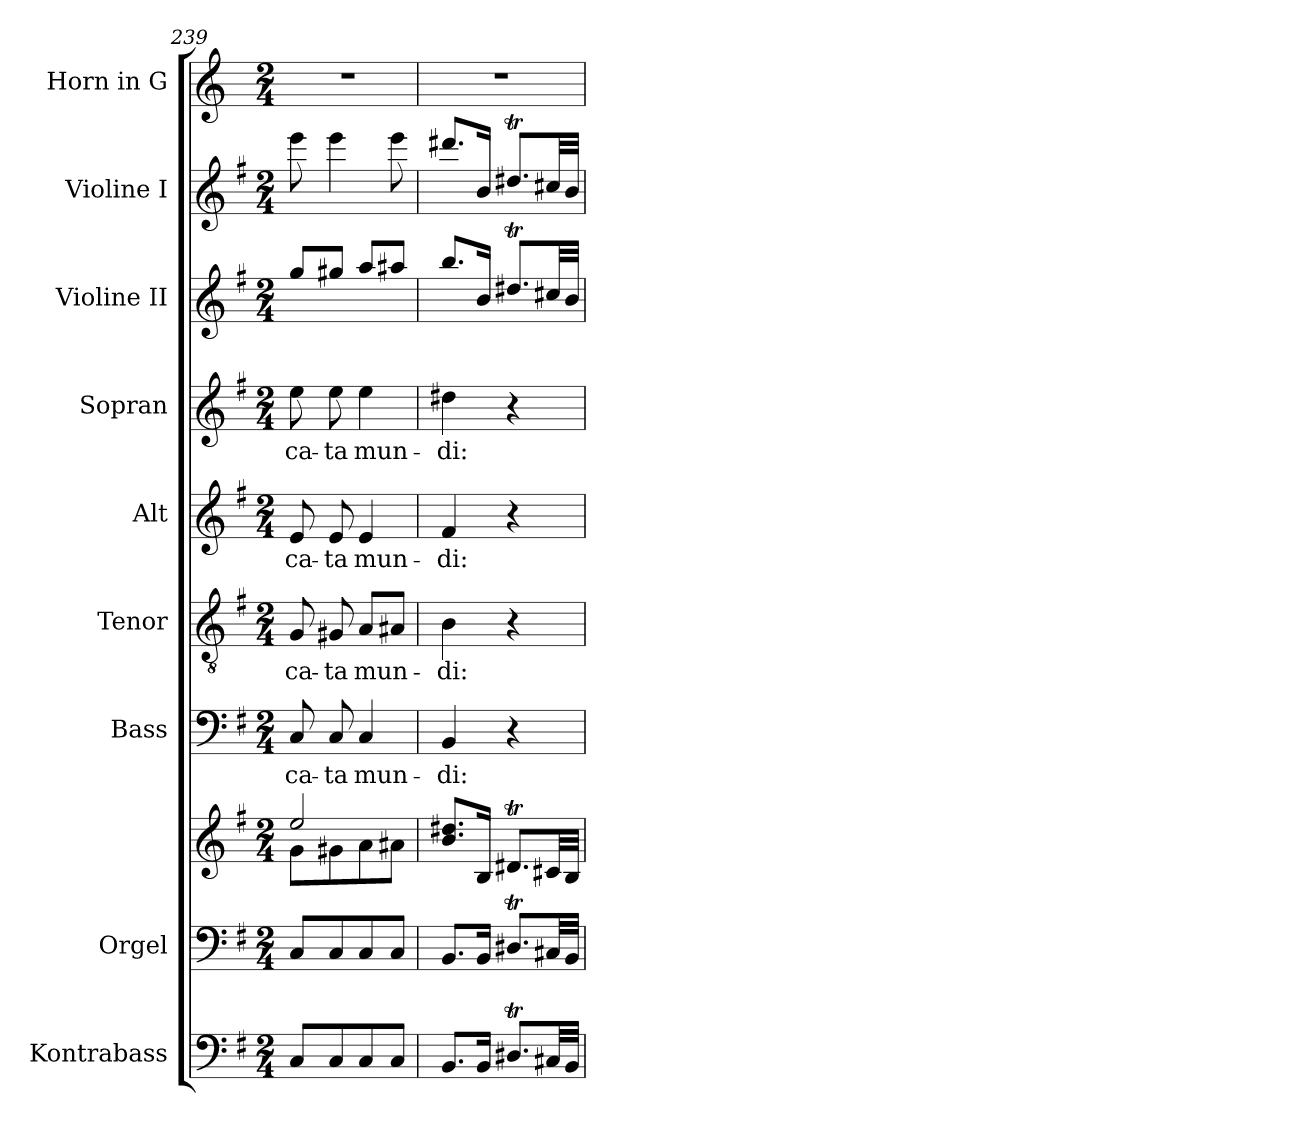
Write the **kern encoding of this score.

**kern	**kern	**kern	**kern	**text	**kern	**text	**kern	**text	**kern	**text	**kern	**kern	**kern
*part9	*part8	*part8	*part7	*part7	*part6	*part6	*part5	*part5	*part4	*part4	*part3	*part2	*part1
*staff10	*staff9	*staff8	*staff7	*staff7	*staff6	*staff6	*staff5	*staff5	*staff4	*staff4	*staff3	*staff2	*staff1
*I"Kontrabass	*I"Orgel	*	*I"Bass	*	*I"Tenor	*	*I"Alt	*	*I"Sopran	*	*I"Violine II	*I"Violine I	*I"Horn in G
*I'Kb.	*I'Org.	*	*I'B	*	*I'T	*	*I'A	*	*I'S	*	*I'Vl. II	*I'Vl. I	*I'Hrn.
*clefF4	*clefF4	*clefG2	*clefF4	*	*clefGv2	*	*clefG2	*	*clefG2	*	*clefG2	*clefG2	*clefG2
*ITrd7c12	*	*	*	*	*	*	*	*	*	*	*ITrd7c12	*ITrd7c12	*ITrd3c5
*k[f#]	*k[f#]	*k[f#]	*k[f#]	*	*k[f#]	*	*k[f#]	*	*k[f#]	*	*k[f#]	*k[f#]	*k[f#]
*G:	*G:	*G:	*G:	*	*G:	*	*G:	*	*G:	*	*G:	*G:	*G:
*M2/4	*M2/4	*M2/4	*M2/4	*	*M2/4	*	*M2/4	*	*M2/4	*	*M2/4	*M2/4	*M2/4
=239	=239	=239	=239	=239	=239	=239	=239	=239	=239	=239	=239	=239	=239
*	*	*^	*	*	*	*	*	*	*	*	*	*	*
!	!	!	!	!	!LO:LY:b	!	!LO:LY:b	!	!LO:LY:b	!	!LO:LY:b	!	!	!
8CC/L	8C/L	2ee/	8g\L	8C/	-ca-	8G/	-ca-	8e/	-ca-	8ee\	-ca-	8g/L	8ee\	2r
!	!	!	!	!	!LO:LY:b	!	!LO:LY:b	!	!LO:LY:b	!	!LO:LY:b	!	!	!
8CC/	8C/	.	8g#X\	8C/	-ta	8G#X/	-ta	8e/	-ta	8ee\	-ta	8g#X/J	4ee\	.
!	!	!	!	!	!LO:LY:b	!	!LO:LY:b	!	!LO:LY:b	!	!LO:LY:b	!	!	!
8CC/	8C/	.	8a\	4C/	mun-	8A/L	mun-	4e/	mun-	4ee\	mun-	8a/L	.	.
8CC/J	8C/J	.	8a#X\J	.	.	8A#X/J	.	.	.	.	.	8a#X/J	8ee\	.
!!LO:PB:g=z
=240	=240	=240	=240	=240	=240	=240	=240	=240	=240	=240	=240	=240	=240	=240
!	!	!	!	!	!LO:LY:b	!	!LO:LY:b	!	!LO:LY:b	!	!LO:LY:b	!	!	!
*	*	*v	*v	*	*	*	*	*	*	*	*	*	*	*
8.BBB/L	8.BB/L	8.b/ 8.dd#X/L	4BB/	-di:	4B\	-di:	4f#/	-di:	4dd#X\	-di:	8.b/L	8.dd#X/L	2r
16BBB/Jk	16BB/Jk	16B/Jk	.	.	.	.	.	.	.	.	16B/Jk	16B/Jk	.
8.DD#Xt/L	8.D#Xt/L	8.d#Xt/L	4r	.	4r	.	4r	.	4r	.	8.d#Xt/L	8.d#Xt/L	.
32CC#X/LL	32C#X/LL	32c#X/LL	.	.	.	.	.	.	.	.	32c#X/LL	32c#X/LL	.
32BBB/JJJ	32BB/JJJ	32B/JJJ	.	.	.	.	.	.	.	.	32B/JJJ	32B/JJJ	.
=	=	=	=	=	=	=	=	=	=	=	=	=	=
*-	*-	*-	*-	*-	*-	*-	*-	*-	*-	*-	*-	*-	*-
